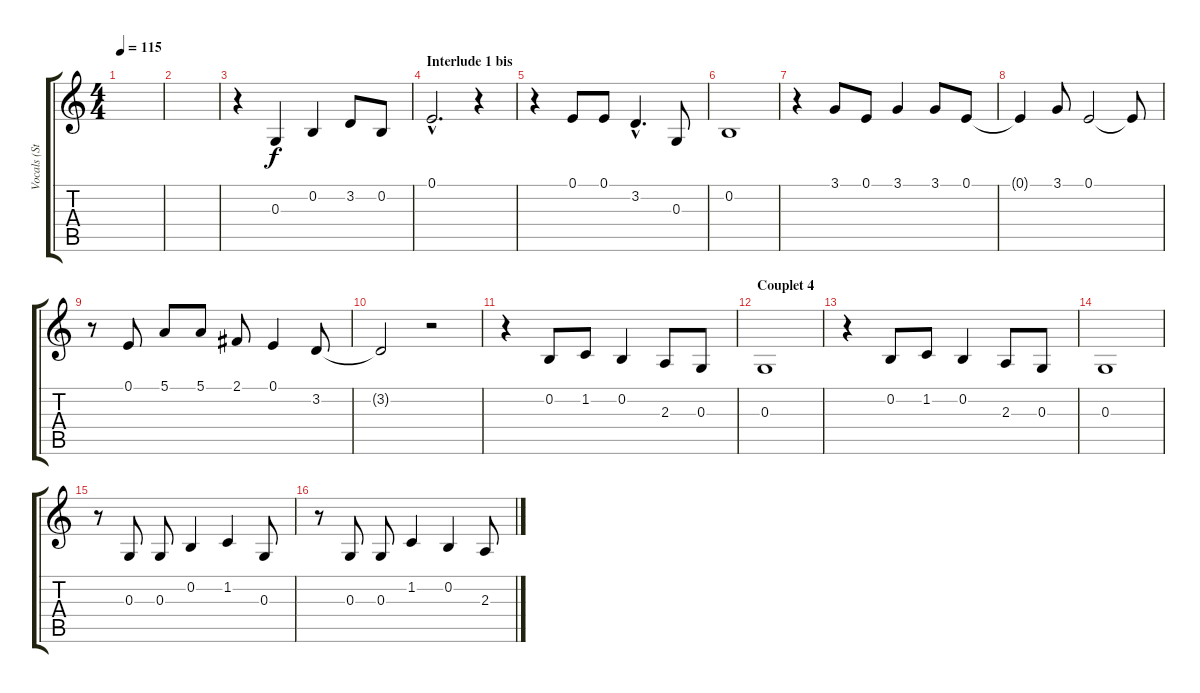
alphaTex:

\track ("Vocals (Sting)" "Vocals (St") {instrument oboe}
\staff {score tabs}
\tuning (E4 B3 G3 D3 A2 E2) {hide}
\ts (4 4)
\tempo 115
\clef g2
\ks c
|
|
r.4 0.3.4 0.2.4 3.2.8 0.2.8 |
\section ("" "Interlude 1 bis")
0.1{hac}.2{d} r.4 |
r.4 0.1.8 0.1.8 3.2{hac}.4{d} 0.3.8 |
0.2.1 |
r.4 3.1.8 0.1.8 3.1.4 3.1.8 0.1.8 |
0.1{t}.4 3.1.8 0.1.2 0.1{t}.8 |
r.8 0.1.8 5.1.8 5.1.8 2.1.8 0.1.4 3.2.8 |
3.2{t}.2 r.2 |
r.4 0.2.8 1.2.8 0.2.4 2.3.8 0.3.8 |
\section ("" "Couplet 4")
0.3.1 |
r.4 0.2.8 1.2.8 0.2.4 2.3.8 0.3.8 |
0.3.1 |
r.8 0.3.8 0.3.8 0.2.4 1.2.4 0.3.8 |
r.8 0.3.8 0.3.8 1.2.4 0.2.4 2.3.8
